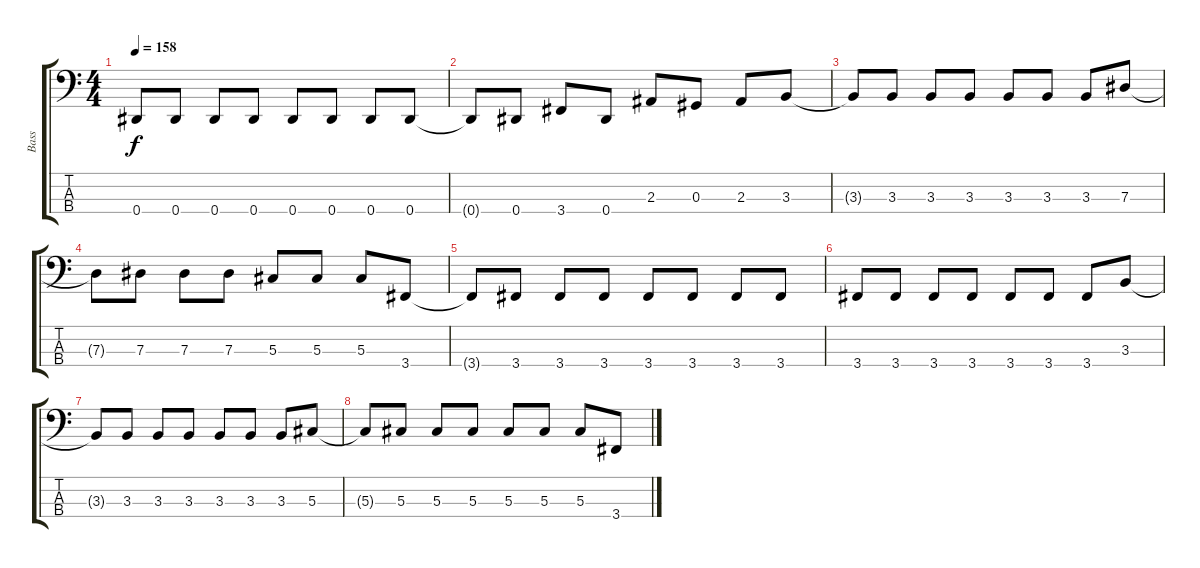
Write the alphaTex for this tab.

\track ("Bass" "Bass") {instrument electricbassfinger}
\staff {score tabs}
\tuning (Gb2 Db2 Ab1 Eb1) {hide}
\ts (4 4)
\tempo 158
\clef f4
\ks c
0.4{t}.8{dy f} 0.4.8 0.4.8 0.4.8 0.4.8 0.4.8 0.4.8 0.4.8 |
0.4{t}.8 0.4.8 3.4.8 0.4.8 2.3.8 0.3.8 2.3.8 3.3.8 |
3.3{t}.8 3.3.8 3.3.8 3.3.8 3.3.8 3.3.8 3.3.8 7.3.8 |
7.3{t}.8 7.3.8 7.3.8 7.3.8 5.3.8 5.3.8 5.3.8 3.4.8 |
3.4{t}.8 3.4.8 3.4.8 3.4.8 3.4.8 3.4.8 3.4.8 3.4.8 |
3.4.8 3.4.8 3.4.8 3.4.8 3.4.8 3.4.8 3.4.8 3.3.8 |
3.3{t}.8 3.3.8 3.3.8 3.3.8 3.3.8 3.3.8 3.3.8 5.3.8 |
5.3{t}.8 5.3.8 5.3.8 5.3.8 5.3.8 5.3.8 5.3.8 3.4.8
